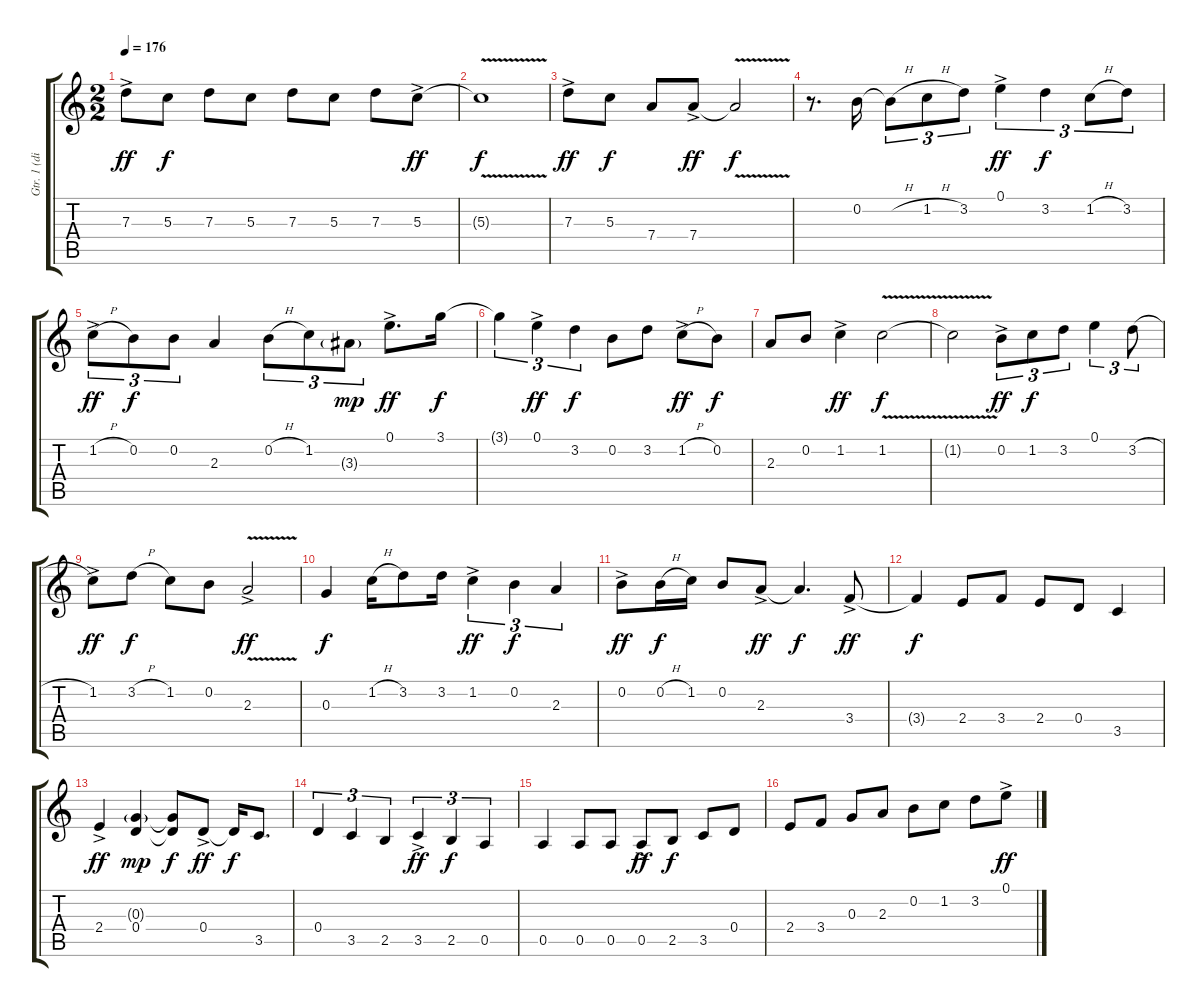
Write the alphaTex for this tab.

\track ("Gtr. 1 (dist. elec)" "Gtr. 1 (di") {instrument distortionguitar}
\staff {score tabs}
\tuning (E4 B3 G3 D3 A2 E2) {hide}
\ts (2 2)
\tempo 176
\clef g2
\ks c
7.3{ac}.8{dy ff} 5.3.8{dy f} 7.3.8 5.3.8 7.3.8 5.3.8 7.3.8 5.3{ac}.8{dy ff} |
5.3{v t}.1{dy f} |
7.3{ac}.8{dy ff} 5.3.8{dy f} 7.4.8 7.4{ac}.8{dy ff} 7.4{v t}.2{dy f} |
r.8{d} 0.2.16 0.2{h t}.8{tu (3 2)} 1.2{h}.8{tu (3 2)} 3.2.8{tu (3 2)} 0.1{ac}.4{tu (3 2) dy ff} 3.2.4{tu (3 2) dy f} 1.2{h}.8{tu (3 2)} 3.2.8{tu (3 2)} |
1.2{h ac}.8{tu (3 2) dy ff} 0.2.8{tu (3 2) dy f} 0.2.8{tu (3 2)} 2.3.4 0.2{h}.8{tu (3 2)} 1.2.8{tu (3 2)} 3.3{g}.8{tu (3 2) dy mp} 0.1{ac}.8{d dy ff} 3.1.16{dy f} |
3.1{t}.4{tu (3 2)} 0.1{ac}.4{tu (3 2) dy ff} 3.2.4{tu (3 2) dy f} 0.2.8 3.2.8 1.2{h ac}.8{dy ff} 0.2.8{dy f} |
2.3.8 0.2.8 1.2{ac}.4{dy ff} 1.2{v}.2{dy f} |
1.2{t}.2 0.2{ac}.8{tu (3 2) dy ff} 1.2.8{tu (3 2) dy f} 3.2.8{tu (3 2)} 0.1.4{tu (3 2)} 3.2{h}.8{tu (3 2)} |
1.2{ac}.8{dy ff} 3.2{h}.8{dy f} 1.2.8 0.2.8 2.3{v ac}.2{dy ff} |
0.3.4{dy f} 1.2{h}.16 3.2.8 3.2.16 1.2{ac}.4{tu (3 2) dy ff} 0.2.4{tu (3 2) dy f} 2.3.4{tu (3 2)} |
0.2{ac}.8{dy ff} 0.2{h}.16{dy f} 1.2.16 0.2.8 2.3{ac}.8{dy ff} 2.3{t}.4{d dy f} 3.4{ac}.8{dy ff} |
3.4{t}.4{dy f} 2.4.8 3.4.8 2.4.8 0.4.8 3.5.4 |
2.4{ac}.4{dy ff} (0.3{g} 0.4).4{dy mp} (0.3{t} 0.4{t}).8{dy f} 0.4{ac}.8{dy ff} 0.4{t}.16{dy f} 3.5.8{d} |
0.4.4{tu (3 2)} 3.5.4{tu (3 2)} 2.5.4{tu (3 2)} 3.5{ac}.4{tu (3 2) dy ff} 2.5.4{tu (3 2) dy f} 0.5.4{tu (3 2)} |
0.5.4 0.5.8 0.5.8 0.5{ac}.8{dy ff} 2.5.8{dy f} 3.5.8 0.4.8 |
2.4.8 3.4.8 0.3.8 2.3.8 0.2.8 1.2.8 3.2.8 0.1{ac}.8{dy ff}
